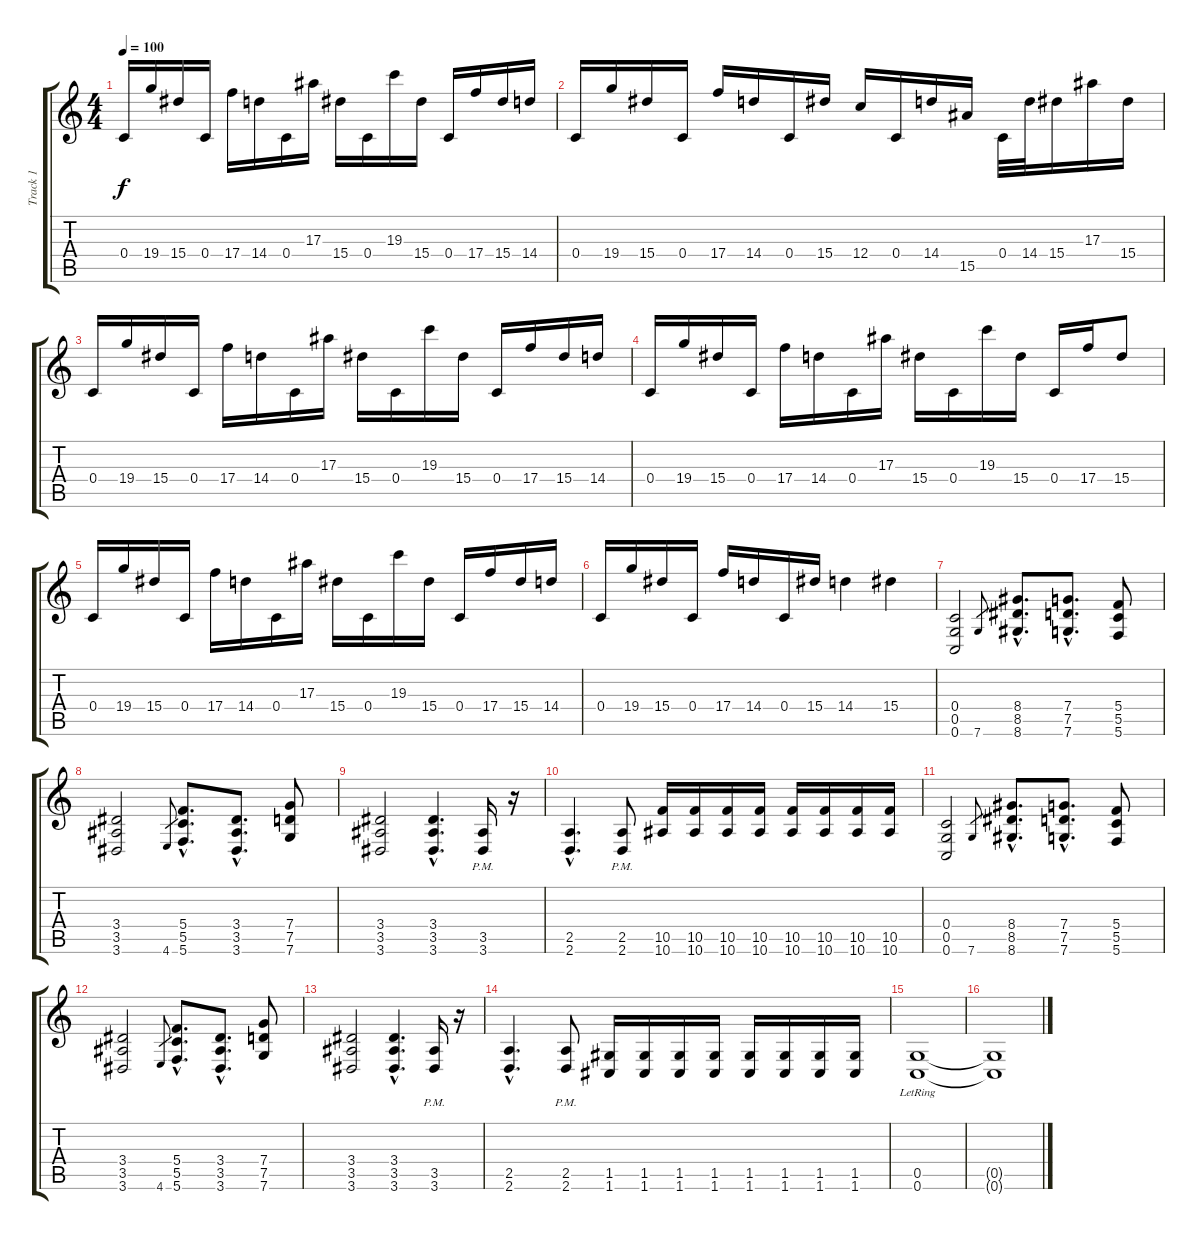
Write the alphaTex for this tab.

\track ("Track 1" "Track 1") {instrument overdrivenguitar}
\staff {score tabs}
\tuning (D4 A3 F3 C3 G2 C2) {hide}
\ts (4 4)
\tempo 100
\clef g2
\ks c
0.4.16{dy f} 19.4.16 15.4.16 0.4.16 17.4.16 14.4.16 0.4.16 17.3.16 15.4.16 0.4.16 19.3.16 15.4.16 0.4.16 17.4.16 15.4.16 14.4.16 |
0.4.16 19.4.16 15.4.16 0.4.16 17.4.16 14.4.16 0.4.16 15.4.16 12.4.16 0.4.16 14.4.16 15.5.16 0.4.32 14.4.32 15.4.16 17.3.16 15.4.16 |
0.4.16 19.4.16 15.4.16 0.4.16 17.4.16 14.4.16 0.4.16 17.3.16 15.4.16 0.4.16 19.3.16 15.4.16 0.4.16 17.4.16 15.4.16 14.4.16 |
0.4.16 19.4.16 15.4.16 0.4.16 17.4.16 14.4.16 0.4.16 17.3.16 15.4.16 0.4.16 19.3.16 15.4.16 0.4.16 17.4.16 15.4.8 |
0.4.16 19.4.16 15.4.16 0.4.16 17.4.16 14.4.16 0.4.16 17.3.16 15.4.16 0.4.16 19.3.16 15.4.16 0.4.16 17.4.16 15.4.16 14.4.16 |
0.4.16 19.4.16 15.4.16 0.4.16 17.4.16 14.4.16 0.4.16 15.4.16 14.4.4 15.4.4 |
(0.4 0.5 0.6).2 7.6.8{gr} (8.4{hac} 8.5{hac} 8.6{hac}).8{d} (7.4{hac} 7.5{hac} 7.6{hac}).8{d} (5.4 5.5 5.6).8 |
(3.4 3.5 3.6).2 4.6.8{gr} (5.4{hac} 5.5{hac} 5.6{hac}).8{d} (3.4{hac} 3.5{hac} 3.6{hac}).8{d} (7.4 7.5 7.6).8 |
(3.4 3.5 3.6).2 (3.4{hac} 3.5{hac} 3.6{hac}).4{d} (3.5{pm} 3.6{pm}).16 r.16 |
(2.5{hac} 2.6{hac}).4{d} (2.5{pm} 2.6{pm}).8 (10.5 10.6).16 (10.5 10.6).16 (10.5 10.6).16 (10.5 10.6).16 (10.5 10.6).16 (10.5 10.6).16 (10.5 10.6).16 (10.5 10.6).16 |
(0.4 0.5 0.6).2 7.6.8{gr} (8.4{hac} 8.5{hac} 8.6{hac}).8{d} (7.4{hac} 7.5{hac} 7.6{hac}).8{d} (5.4 5.5 5.6).8 |
(3.4 3.5 3.6).2 4.6.8{gr} (5.4{hac} 5.5{hac} 5.6{hac}).8{d} (3.4{hac} 3.5{hac} 3.6{hac}).8{d} (7.4 7.5 7.6).8 |
(3.4 3.5 3.6).2 (3.4{hac} 3.5{hac} 3.6{hac}).4{d} (3.5{pm} 3.6{pm}).16 r.16 |
(2.5{hac} 2.6{hac}).4{d} (2.5{pm} 2.6{pm}).8 (1.5 1.6).16 (1.5 1.6).16 (1.5 1.6).16 (1.5 1.6).16 (1.5 1.6).16 (1.5 1.6).16 (1.5 1.6).16 (1.5 1.6).16 |
(0.5{lr} 0.6{lr}).1 |
(0.5{t} 0.6{t}).1
